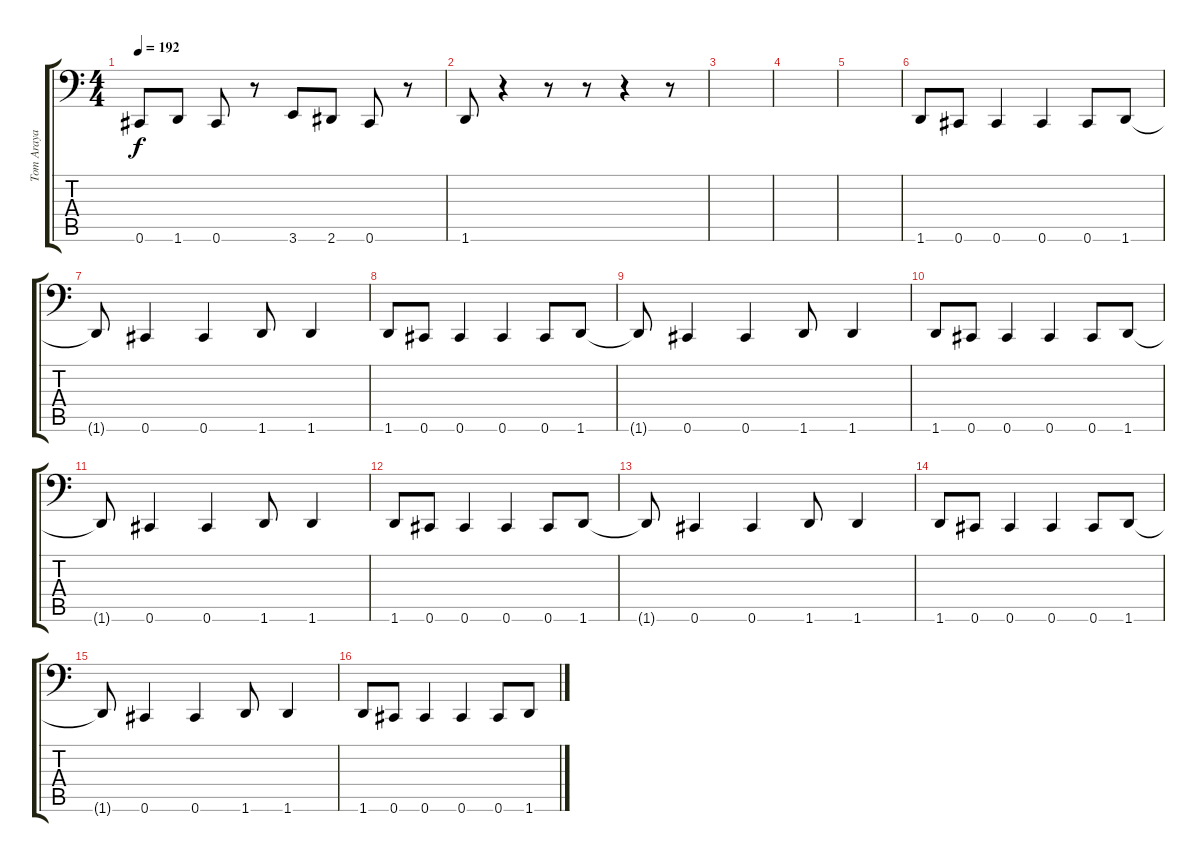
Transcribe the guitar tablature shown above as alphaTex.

\track ("Tom Araya" "Tom Araya") {instrument electricbasspick}
\staff {score tabs}
\tuning (Db3 Ab2 E2 B1 Gb1 Db1) {hide}
\ts (4 4)
\tempo 192
\clef f4
\ks c
0.6.8{dy f} 1.6.8 0.6.8 r.8 3.6.8 2.6.8 0.6.8 r.8 |
1.6.8 r.4 r.8 r.8 r.4 r.8 |
|
|
|
1.6.8 0.6.8 0.6.4 0.6.4 0.6.8 1.6.8 |
1.6{t}.8 0.6.4 0.6.4 1.6.8 1.6.4 |
1.6.8 0.6.8 0.6.4 0.6.4 0.6.8 1.6.8 |
1.6{t}.8 0.6.4 0.6.4 1.6.8 1.6.4 |
1.6.8 0.6.8 0.6.4 0.6.4 0.6.8 1.6.8 |
1.6{t}.8 0.6.4 0.6.4 1.6.8 1.6.4 |
1.6.8 0.6.8 0.6.4 0.6.4 0.6.8 1.6.8 |
1.6{t}.8 0.6.4 0.6.4 1.6.8 1.6.4 |
1.6.8 0.6.8 0.6.4 0.6.4 0.6.8 1.6.8 |
1.6{t}.8 0.6.4 0.6.4 1.6.8 1.6.4 |
1.6.8 0.6.8 0.6.4 0.6.4 0.6.8 1.6.8
